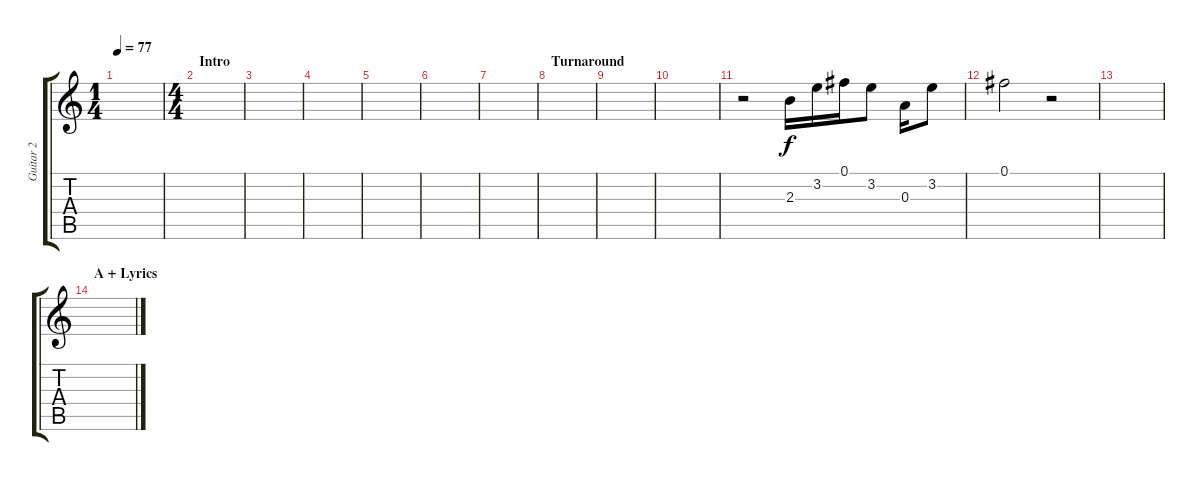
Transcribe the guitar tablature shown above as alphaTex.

\track ("Guitar 2" "Guitar 2") {instrument acousticguitarsteel}
\staff {score tabs}
\tuning (Gb4 Db4 A3 E3 B2 Gb2) {hide}
\ts (1 4)
\tempo 77
\clef g2
\ks c
|
\ts (4 4)
\section ("" "Intro")
|
|
|
|
|
|
\section ("" "Turnaround")
|
|
|
r.2 2.3.16 3.2.16 0.1.16 3.2.8 0.3.16 3.2.8 |
0.1.2 r.2 |
|
\section ("" "A + Lyrics")
